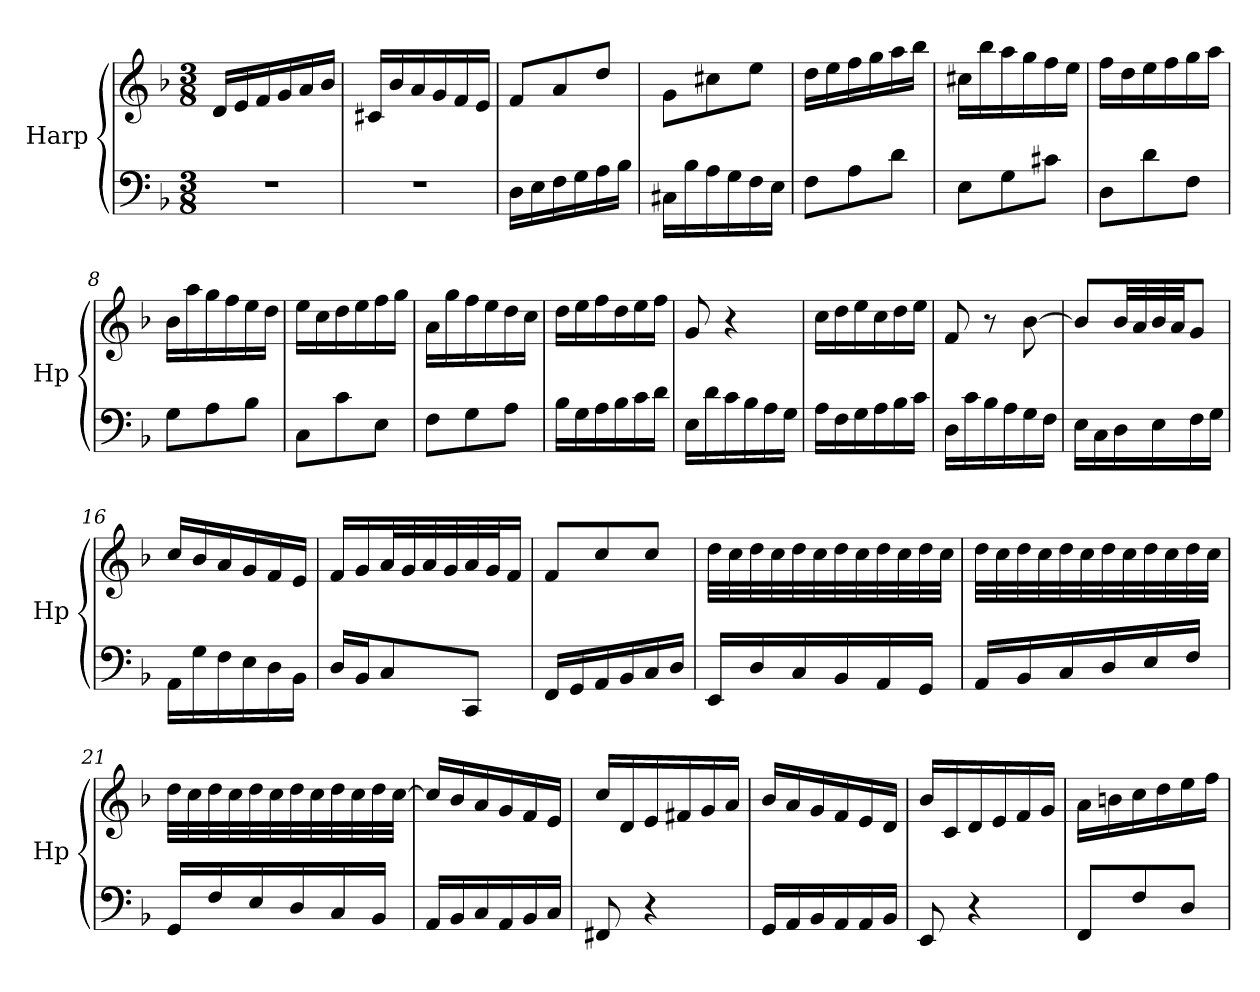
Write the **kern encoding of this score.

**kern	**kern
*part1	*part1
*staff2	*staff1
*I"Harp	*
*I'Hp	*
*clefF4	*clefG2
*k[b-]	*k[b-]
*M3/8	*M3/8
*MM103	*MM103
=1	=1
4.r	16d/LL
.	16e/
.	16f/
.	16g/
.	16a/
.	16b-/JJ
=2	=2
4.r	16c#X/LL
.	16b-/
.	16a/
.	16g/
.	16f/
.	16e/JJ
=3	=3
16D\LL	8f/L
16E\	.
16F\	8a/
16G\	.
16A\	8dd/J
16B-\JJ	.
=4	=4
16C#X\LL	8g\L
16B-\	.
16A\	8cc#X\
16G\	.
16F\	8ee\J
16E\JJ	.
=5	=5
8F\L	16dd\LL
.	16ee\
8A\	16ff\
.	16gg\
8d\J	16aa\
.	16bb-\JJ
=6	=6
8E\L	16cc#X\LL
.	16bb-\
8G\	16aa\
.	16gg\
8c#X\J	16ff\
.	16ee\JJ
=7	=7
8D\L	16ff\LL
.	16dd\
8d\	16ee\
.	16ff\
8F\J	16gg\
.	16aa\JJ
=8	=8
8G\L	16b-\LL
.	16aa\
8A\	16gg\
.	16ff\
8B-\J	16ee\
.	16dd\JJ
!!LO:LB:g=z
=9	=9
8C\L	16ee\LL
.	16cc\
8c\	16dd\
.	16ee\
8E\J	16ff\
.	16gg\JJ
=10	=10
8F\L	16a\LL
.	16gg\
8G\	16ff\
.	16ee\
8A\J	16dd\
.	16cc\JJ
=11	=11
16B-\LL	16dd\LL
16G\	16ee\
16A\	16ff\
16B-\	16dd\
16c\	16ee\
16d\JJ	16ff\JJ
=12	=12
16E\LL	8g/
16d\	.
16c\	4r
16B-\	.
16A\	.
16G\JJ	.
=13	=13
16A\LL	16cc\LL
16F\	16dd\
16G\	16ee\
16A\	16cc\
16B-\	16dd\
16c\JJ	16ee\JJ
=14	=14
16D\LL	8f/
16c\	.
16B-\	8r
16A\	.
16G\	[8b-\
16F\JJ	.
=15	=15
16E\LL	8b-/L]
16C\	.
16D\	32b-/LL
.	32a/
16E\	32b-/
.	32a/JJ
16F\	8g/J
16G\JJ	.
=16	=16
16AA\LL	16cc/LL
16G\	16b-/
16F\	16a/
16E\	16g/
16D\	16f/
16BB-\JJ	16e/JJ
!!LO:LB:g=z
=17	=17
16D/LL	16f/LL
16BB-/J	16g/
8C/	32a/L
.	32g/
.	32a/
.	32g/
8CC/J	32a/
.	32g/J
.	16f/JJ
=18	=18
16FF/LL	8f/L
16GG/	.
16AA/	8cc/
16BB-/	.
16C/	8cc/J
16D/JJ	.
=19	=19
16EE/LL	32dd\LLL
.	32cc\
16D/	32dd\
.	32cc\
16C/	32dd\
.	32cc\
16BB-/	32dd\
.	32cc\
16AA/	32dd\
.	32cc\
16GG/JJ	32dd\
.	32cc\JJJ
=20	=20
16AA/LL	32dd\LLL
.	32cc\
16BB-/	32dd\
.	32cc\
16C/	32dd\
.	32cc\
16D/	32dd\
.	32cc\
16E/	32dd\
.	32cc\
16F/JJ	32dd\
.	32cc\JJJ
=21	=21
16GG/LL	32dd\LLL
.	32cc\
16F/	32dd\
.	32cc\
16E/	32dd\
.	32cc\
16D/	32dd\
.	32cc\
16C/	32dd\
.	32cc\
16BB-/JJ	32dd\
.	[32cc\JJJ
!!LO:LB:g=z
=22	=22
16AA/LL	16cc/LL]
16BB-/	16b-/
16C/	16a/
16AA/	16g/
16BB-/	16f/
16C/JJ	16e/JJ
=23	=23
8FF#X/	16cc/LL
.	16d/
4r	16e/
.	16f#X/
.	16g/
.	16a/JJ
=24	=24
16GG/LL	16b-/LL
16AA/	16a/
16BB-/	16g/
16AA/	16f/
16AA/	16e/
16BB-/JJ	16d/JJ
=25	=25
8EE/	16b-/LL
.	16c/
4r	16d/
.	16e/
.	16f/
.	16g/JJ
=26	=26
8FF/L	16a\LL
.	16bn\
8F/	16cc\
.	16dd\
8D/J	16ee\
.	16ff\JJ
=	=
*-	*-
